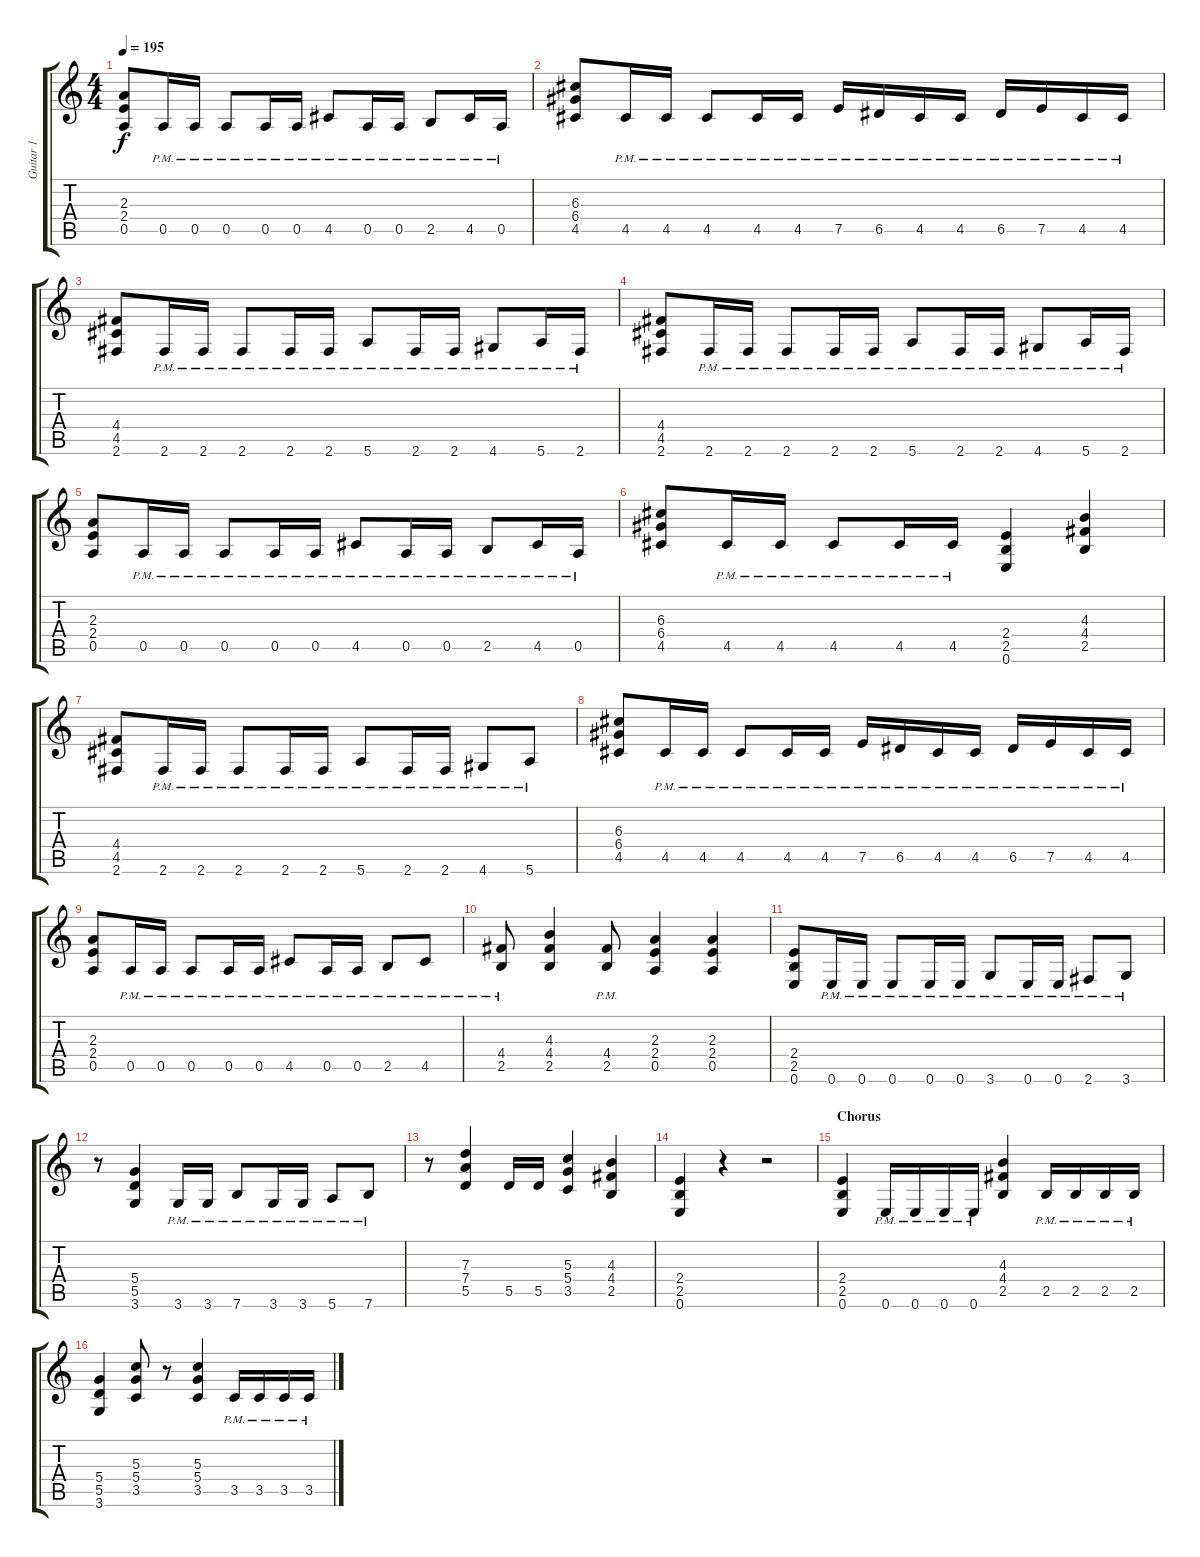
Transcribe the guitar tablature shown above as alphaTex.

\track ("Guitar 1" "Guitar 1") {instrument distortionguitar}
\staff {score tabs}
\tuning (E4 B3 G3 D3 A2 E2) {hide}
\ts (4 4)
\tempo 195
\clef g2
\ks c
(2.3 2.4 0.5).8{dy f} 0.5{pm}.16 0.5{pm}.16 0.5{pm}.8 0.5{pm}.16 0.5{pm}.16 4.5{pm}.8 0.5{pm}.16 0.5{pm}.16 2.5{pm}.8 4.5{pm}.16 0.5{pm}.16 |
(6.3 6.4 4.5).8 4.5{pm}.16 4.5{pm}.16 4.5{pm}.8 4.5{pm}.16 4.5{pm}.16 7.5{pm}.16 6.5{pm}.16 4.5{pm}.16 4.5{pm}.16 6.5{pm}.16 7.5{pm}.16 4.5{pm}.16 4.5{pm}.16 |
(4.4 4.5 2.6).8 2.6{pm}.16 2.6{pm}.16 2.6{pm}.8 2.6{pm}.16 2.6{pm}.16 5.6{pm}.8 2.6{pm}.16 2.6{pm}.16 4.6{pm}.8 5.6{pm}.16 2.6{pm}.16 |
(4.4 4.5 2.6).8 2.6{pm}.16 2.6{pm}.16 2.6{pm}.8 2.6{pm}.16 2.6{pm}.16 5.6{pm}.8 2.6{pm}.16 2.6{pm}.16 4.6{pm}.8 5.6{pm}.16 2.6{pm}.16 |
(2.3 2.4 0.5).8 0.5{pm}.16 0.5{pm}.16 0.5{pm}.8 0.5{pm}.16 0.5{pm}.16 4.5{pm}.8 0.5{pm}.16 0.5{pm}.16 2.5{pm}.8 4.5{pm}.16 0.5{pm}.16 |
(6.3 6.4 4.5).8 4.5{pm}.16 4.5{pm}.16 4.5{pm}.8 4.5{pm}.16 4.5{pm}.16 (2.4 2.5 0.6).4 (4.3 4.4 2.5).4 |
(4.4 4.5 2.6).8 2.6{pm}.16 2.6{pm}.16 2.6{pm}.8 2.6{pm}.16 2.6{pm}.16 5.6{pm}.8 2.6{pm}.16 2.6{pm}.16 4.6{pm}.8 5.6{pm}.8 |
(6.3 6.4 4.5).8 4.5{pm}.16 4.5{pm}.16 4.5{pm}.8 4.5{pm}.16 4.5{pm}.16 7.5{pm}.16 6.5{pm}.16 4.5{pm}.16 4.5{pm}.16 6.5{pm}.16 7.5{pm}.16 4.5{pm}.16 4.5{pm}.16 |
(2.3 2.4 0.5).8 0.5{pm}.16 0.5{pm}.16 0.5{pm}.8 0.5{pm}.16 0.5{pm}.16 4.5{pm}.8 0.5{pm}.16 0.5{pm}.16 2.5{pm}.8 4.5{pm}.8 |
(4.4{pm} 2.5).8 (4.3 4.4 2.5).4 (4.4{pm} 2.5).8 (2.3 2.4 0.5).4 (2.3 2.4 0.5).4 |
(2.4 2.5 0.6).8 0.6{pm}.16 0.6{pm}.16 0.6{pm}.8 0.6{pm}.16 0.6{pm}.16 3.6{pm}.8 0.6{pm}.16 0.6{pm}.16 2.6{pm}.8 3.6{pm}.8 |
r.8 (5.4 5.5 3.6).4 3.6{pm}.16 3.6{pm}.16 7.6{pm}.8 3.6{pm}.16 3.6{pm}.16 5.6{pm}.8 7.6{pm}.8 |
r.8 (7.3 7.4 5.5).4 5.5.16 5.5.16 (5.3 5.4 3.5).4 (4.3 4.4 2.5).4 |
(2.4 2.5 0.6).4 r.4 r.2 |
\section ("" "Chorus")
(2.4 2.5 0.6).4 0.6{pm}.16 0.6{pm}.16 0.6{pm}.16 0.6{pm}.16 (4.3 4.4 2.5).4 2.5{pm}.16 2.5{pm}.16 2.5{pm}.16 2.5{pm}.16 |
(5.4 5.5 3.6).4 (5.3 5.4 3.5).8 r.8 (5.3 5.4 3.5).4 3.5{pm}.16 3.5{pm}.16 3.5{pm}.16 3.5{pm}.16
